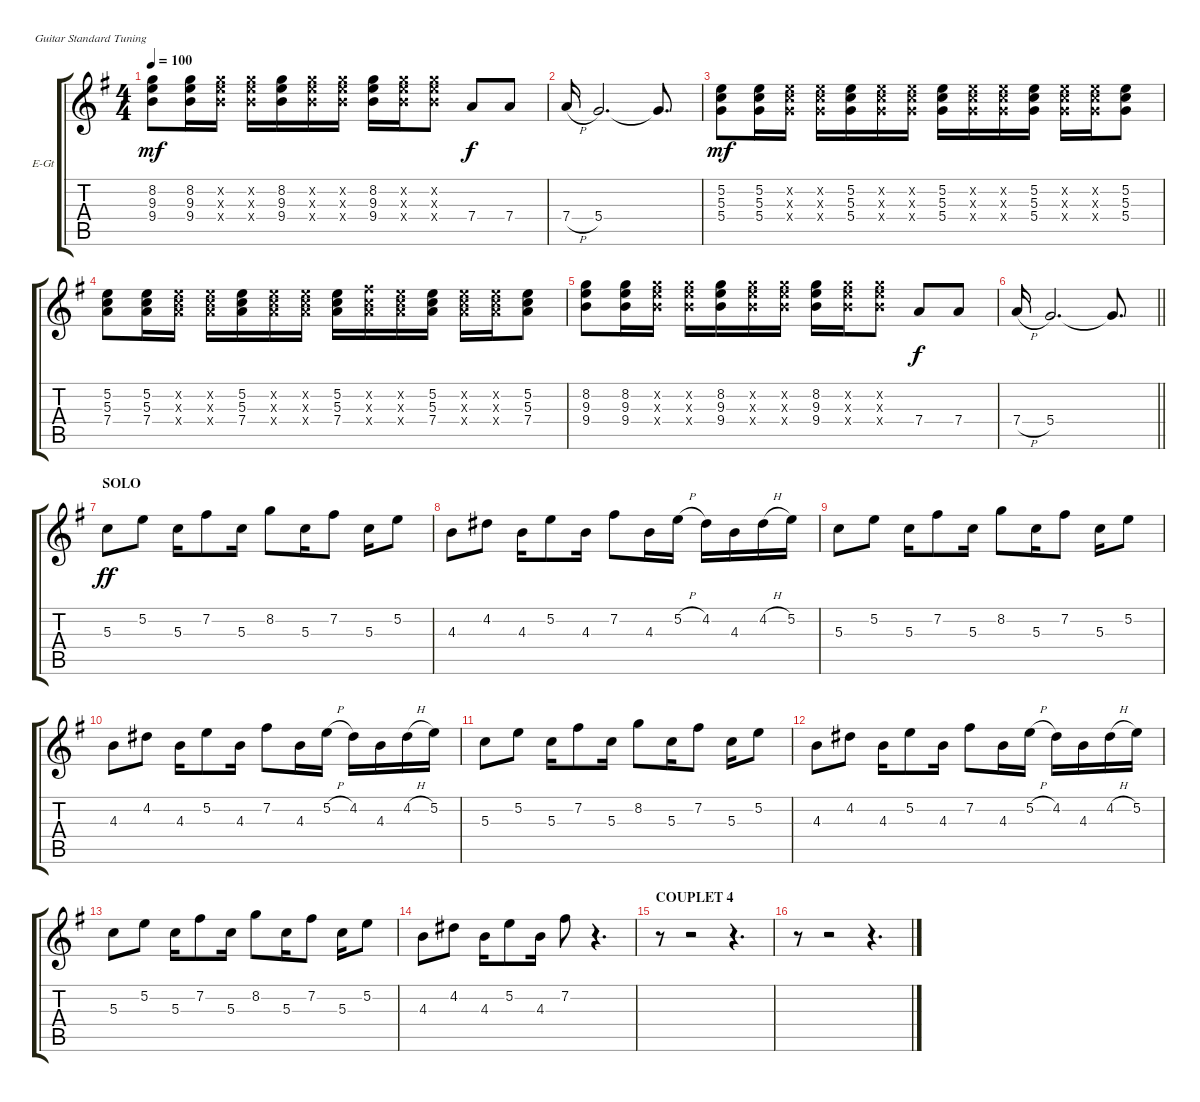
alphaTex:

\bracketExtendMode groupsimilarinstruments
\firstSystemTrackNameOrientation horizontal
\otherSystemsTrackNameOrientation horizontal
\track ("EGitar_right" "E-Gt") {instrument electricguitarclean}
\staff {score tabs}
\tuning (E4 B3 G3 D3 A2 E2)
\ts (4 4)
\tempo 100
\clef g2
\ks eminor
(9.4 9.3 8.2).8{dy mf} (9.4 9.3 8.2).16 (9.4{x} 9.3{x} 8.2{x}).16 (9.4{x} 9.3{x} 8.2{x}).16 (9.4 9.3 8.2).16 (9.4{x} 9.3{x} 8.2{x}).16 (9.4{x} 9.3{x} 8.2{x}).16 (9.4 9.3 8.2).16 (9.4{x} 9.3{x} 8.2{x}).16 (9.4{x} 9.3{x} 8.2{x}).8 7.4.8{dy f} 7.4.8 |
7.4{h}.16 5.4.2{d} 5.4{t}.8{d} |
(5.4 5.3 5.2).8{dy mf} (5.4 5.3 5.2).16 (5.4{x} 5.3{x} 5.2{x}).16 (5.4{x} 5.3{x} 5.2{x}).16 (5.4 5.3 5.2).16 (5.4{x} 5.3{x} 5.2{x}).16 (5.4{x} 5.3{x} 5.2{x}).16 (5.4 5.3 5.2).16 (5.4{x} 5.3{x} 5.2{x}).16 (5.4{x} 5.3{x} 5.2{x}).16 (5.4 5.3 5.2).16 (5.4{x} 5.3{x} 5.2{x}).16 (5.4{x} 5.3{x} 5.2{x}).16 (5.4 5.3 5.2).8 |
(7.4 5.3 5.2).8 (7.4 5.3 5.2).16 (7.4{x} 5.3{x} 5.2{x}).16 (7.4{x} 5.3{x} 5.2{x}).16 (7.4 5.3 5.2).16 (7.4{x} 5.3{x} 5.2{x}).16 (7.4{x} 5.3{x} 5.2{x}).16 (7.4 5.3 5.2).16 (7.4{x} 5.3{x} 7.2{x}).16 (7.4{x} 5.3{x} 5.2{x}).16 (7.4 5.3 5.2).16 (7.4{x} 5.3{x} 5.2{x}).16 (7.4{x} 5.3{x} 5.2{x}).16 (7.4 5.3 5.2).8 |
(9.4 9.3 8.2).8 (9.4 9.3 8.2).16 (9.4{x} 9.3{x} 8.2{x}).16 (9.4{x} 9.3{x} 8.2{x}).16 (9.4 9.3 8.2).16 (9.4{x} 9.3{x} 8.2{x}).16 (9.4{x} 9.3{x} 8.2{x}).16 (9.4 9.3 8.2).16 (9.4{x} 9.3{x} 8.2{x}).16 (9.4{x} 9.3{x} 8.2{x}).8 7.4.8{dy f} 7.4.8 |
\barLineRight lightlight
7.4{h}.16 5.4.2{d} 5.4{t}.8{d} |
\section ("" "SOLO")
5.3.8{dy ff} 5.2.8 5.3.16 7.2.8 5.3.16 8.2.8 5.3.16 7.2.8 5.3.16 5.2.8 |
4.3.8 4.2.8 4.3.16 5.2.8 4.3.16 7.2.8 4.3.16 5.2{h}.16 4.2.16 4.3.16 4.2{h}.16 5.2.16 |
5.3.8 5.2.8 5.3.16 7.2.8 5.3.16 8.2.8 5.3.16 7.2.8 5.3.16 5.2.8 |
4.3.8 4.2.8 4.3.16 5.2.8 4.3.16 7.2.8 4.3.16 5.2{h}.16 4.2.16 4.3.16 4.2{h}.16 5.2.16 |
5.3.8 5.2.8 5.3.16 7.2.8 5.3.16 8.2.8 5.3.16 7.2.8 5.3.16 5.2.8 |
4.3.8 4.2.8 4.3.16 5.2.8 4.3.16 7.2.8 4.3.16 5.2{h}.16 4.2.16 4.3.16 4.2{h}.16 5.2.16 |
5.3.8 5.2.8 5.3.16 7.2.8 5.3.16 8.2.8 5.3.16 7.2.8 5.3.16 5.2.8 |
4.3.8 4.2.8 4.3.16 5.2.8 4.3.16 7.2.8 r.4{d} |
\section ("" "COUPLET 4")
r.8 r.2 r.4{d} |
r.8 r.2 r.4{d}
